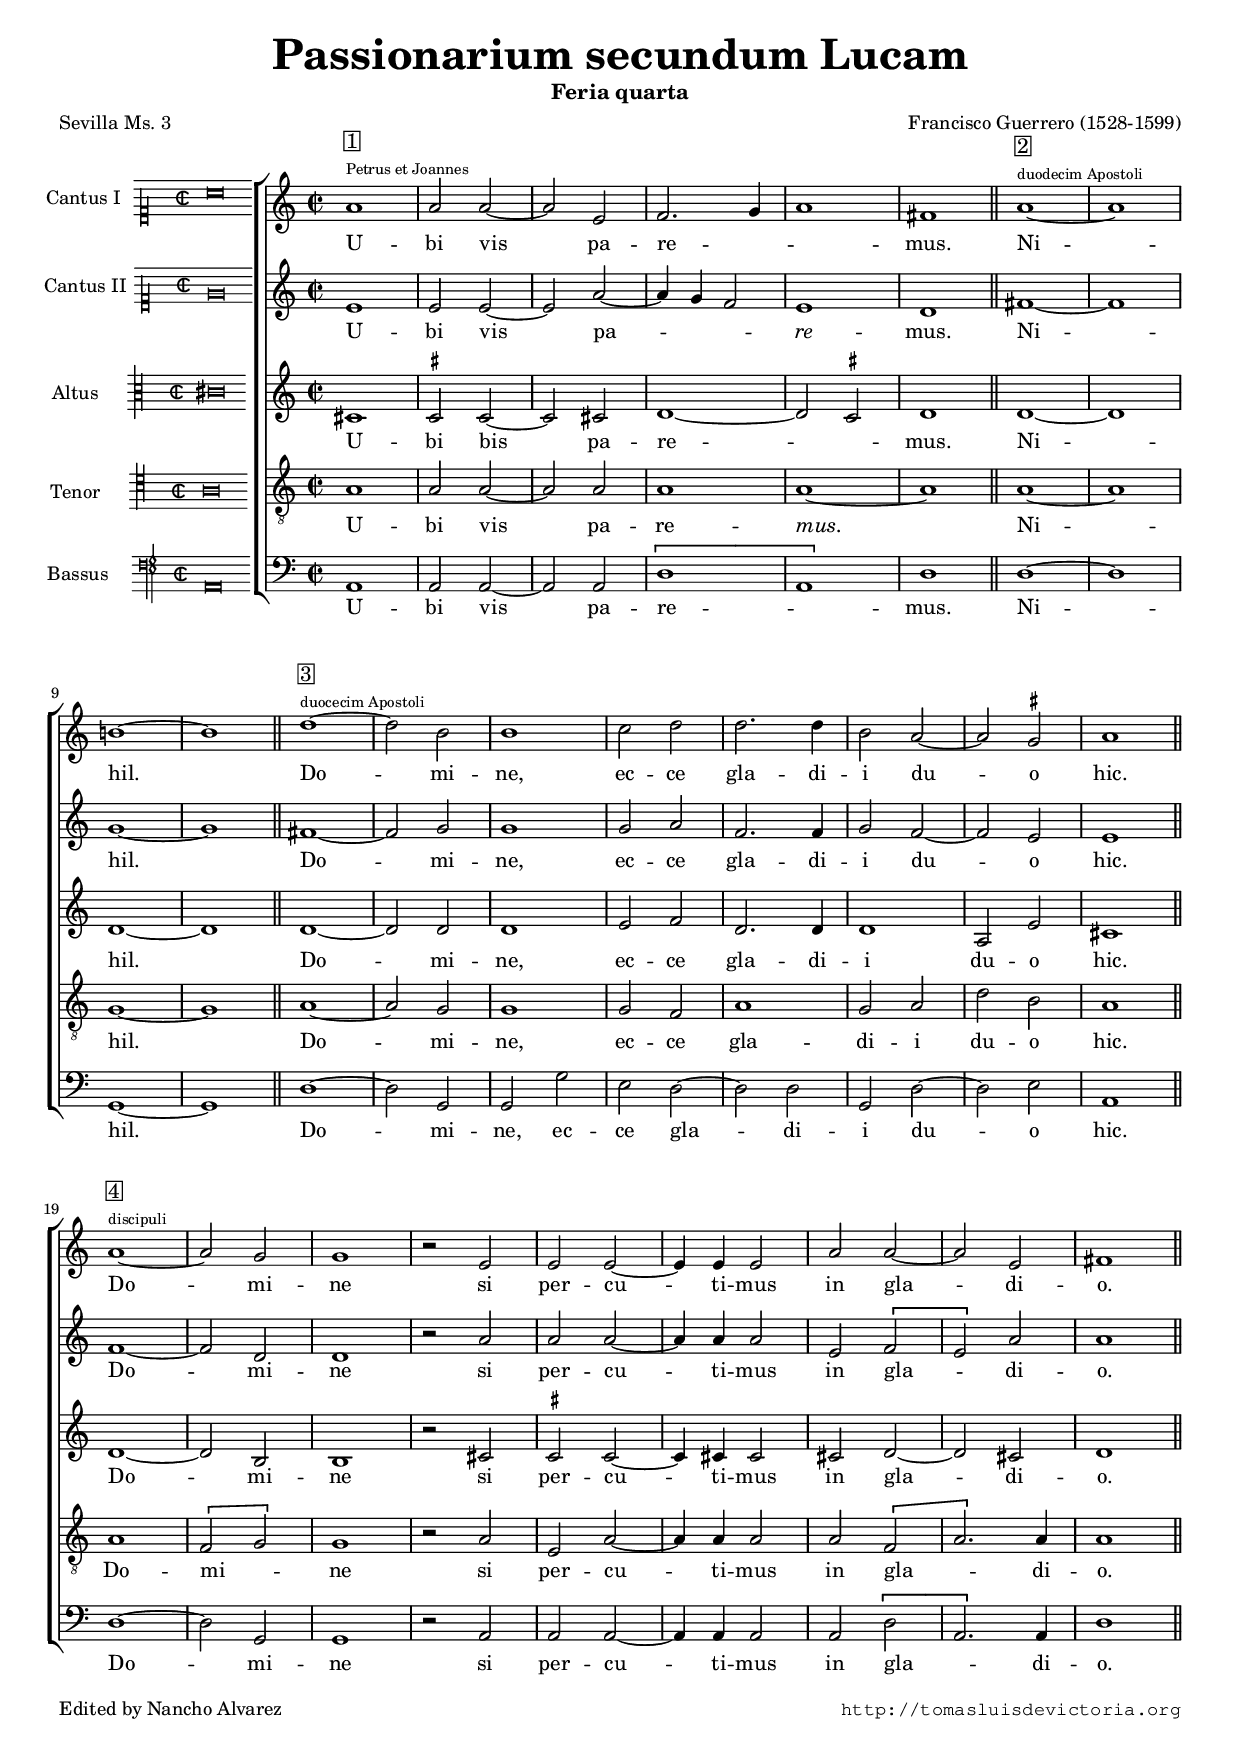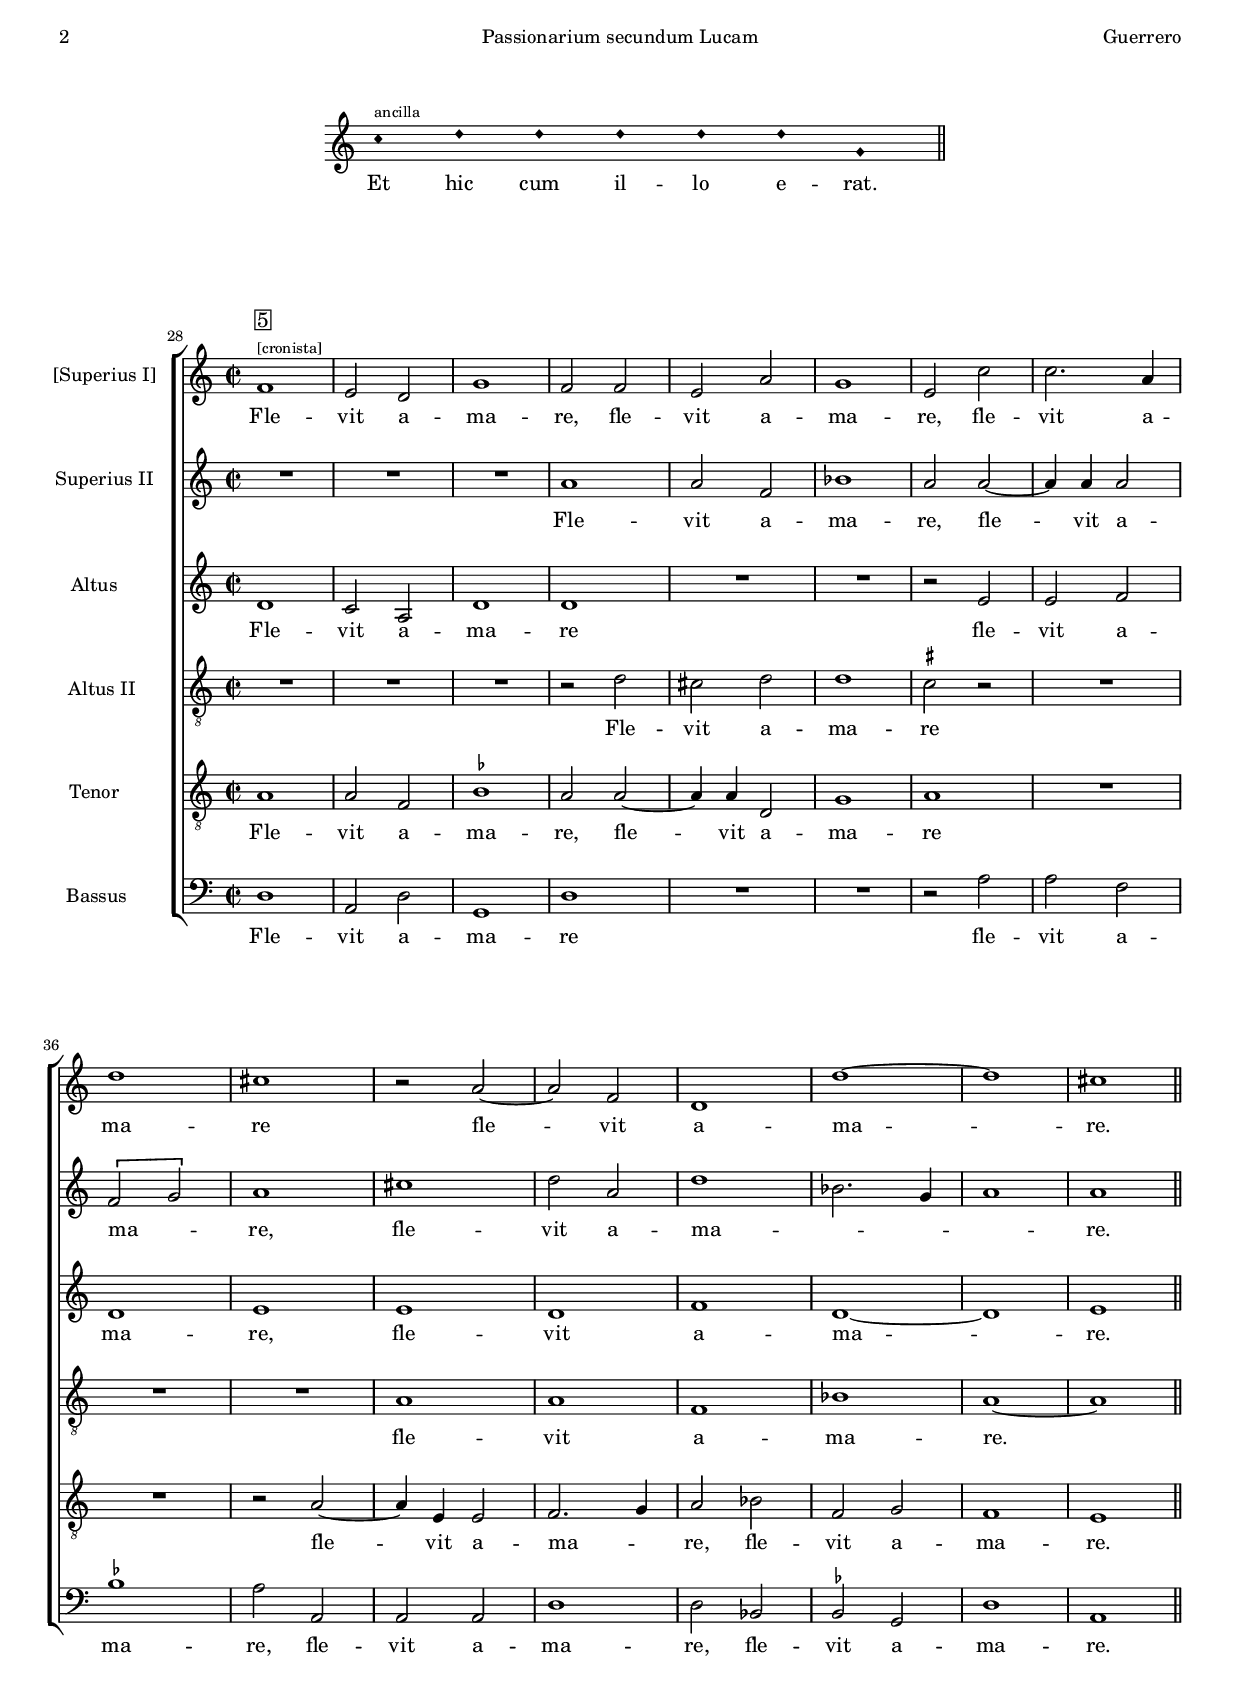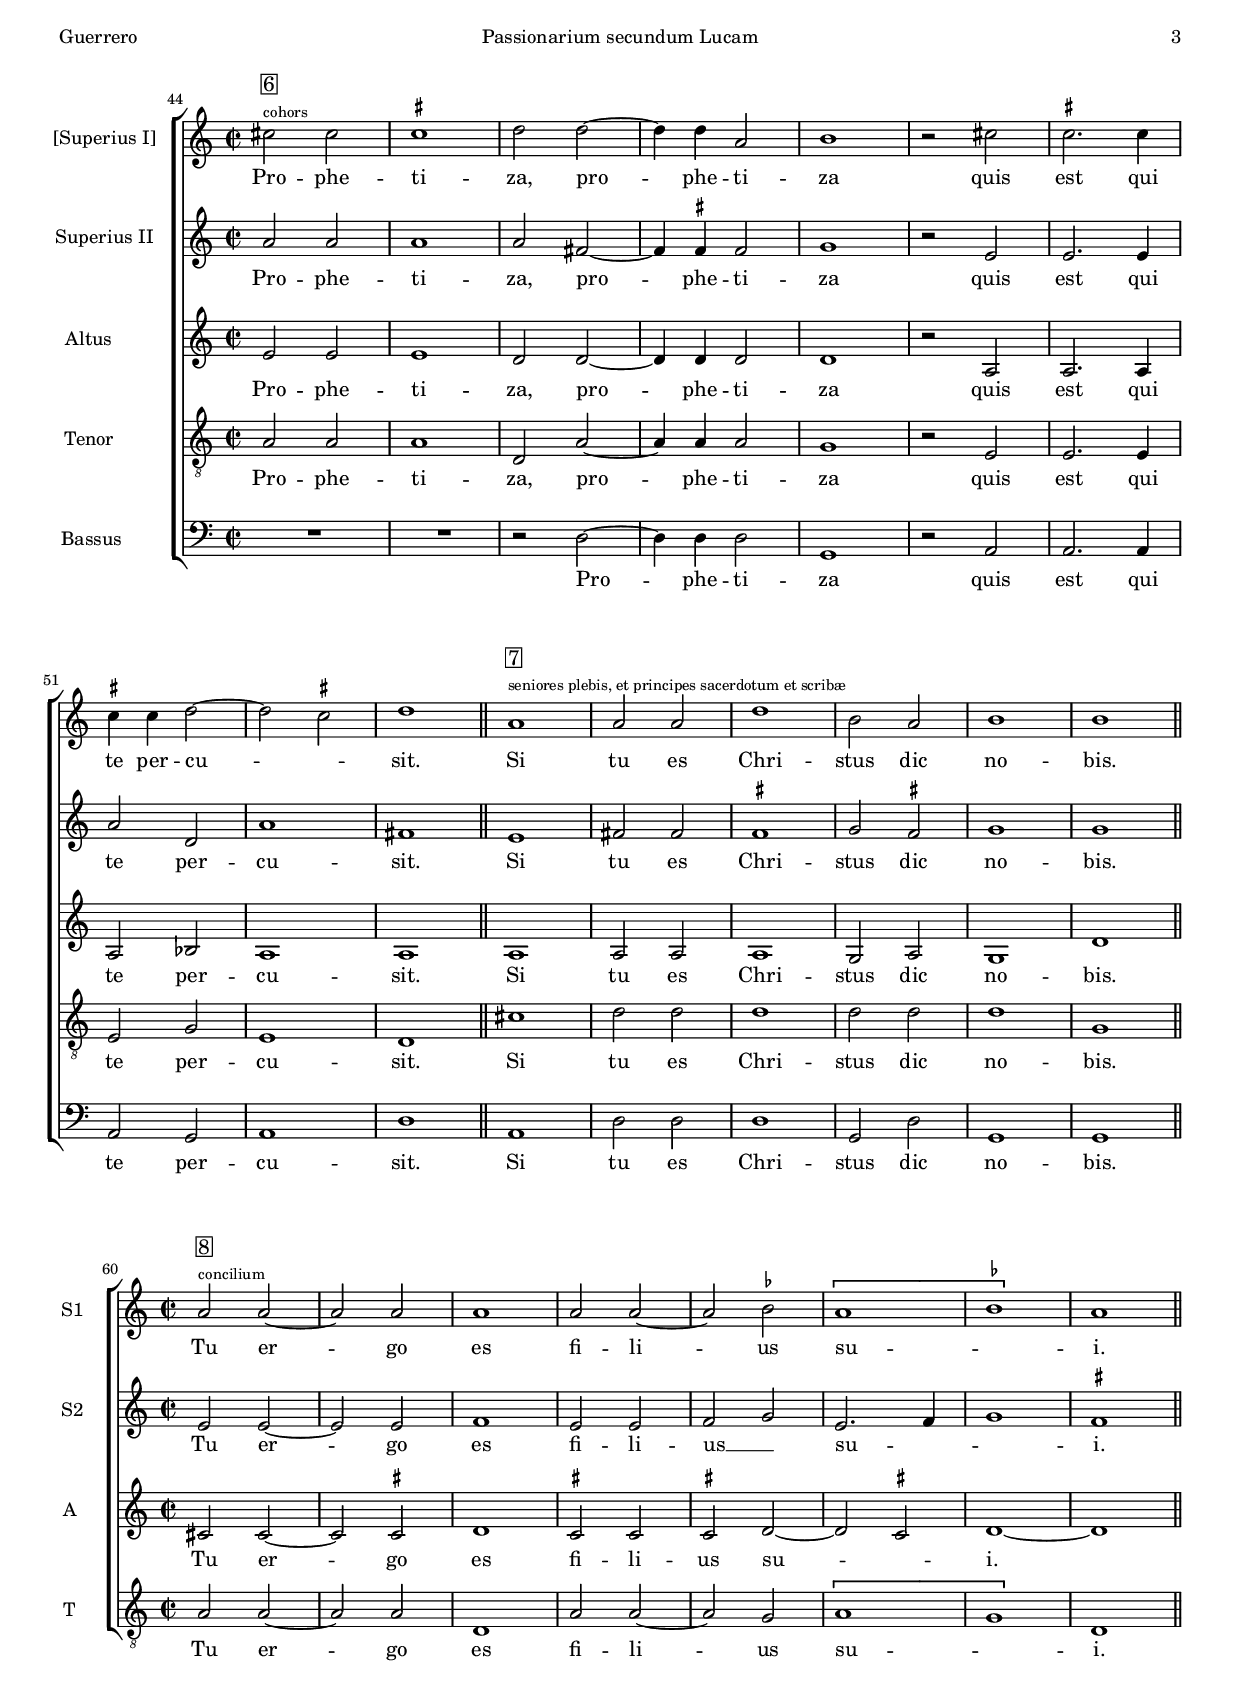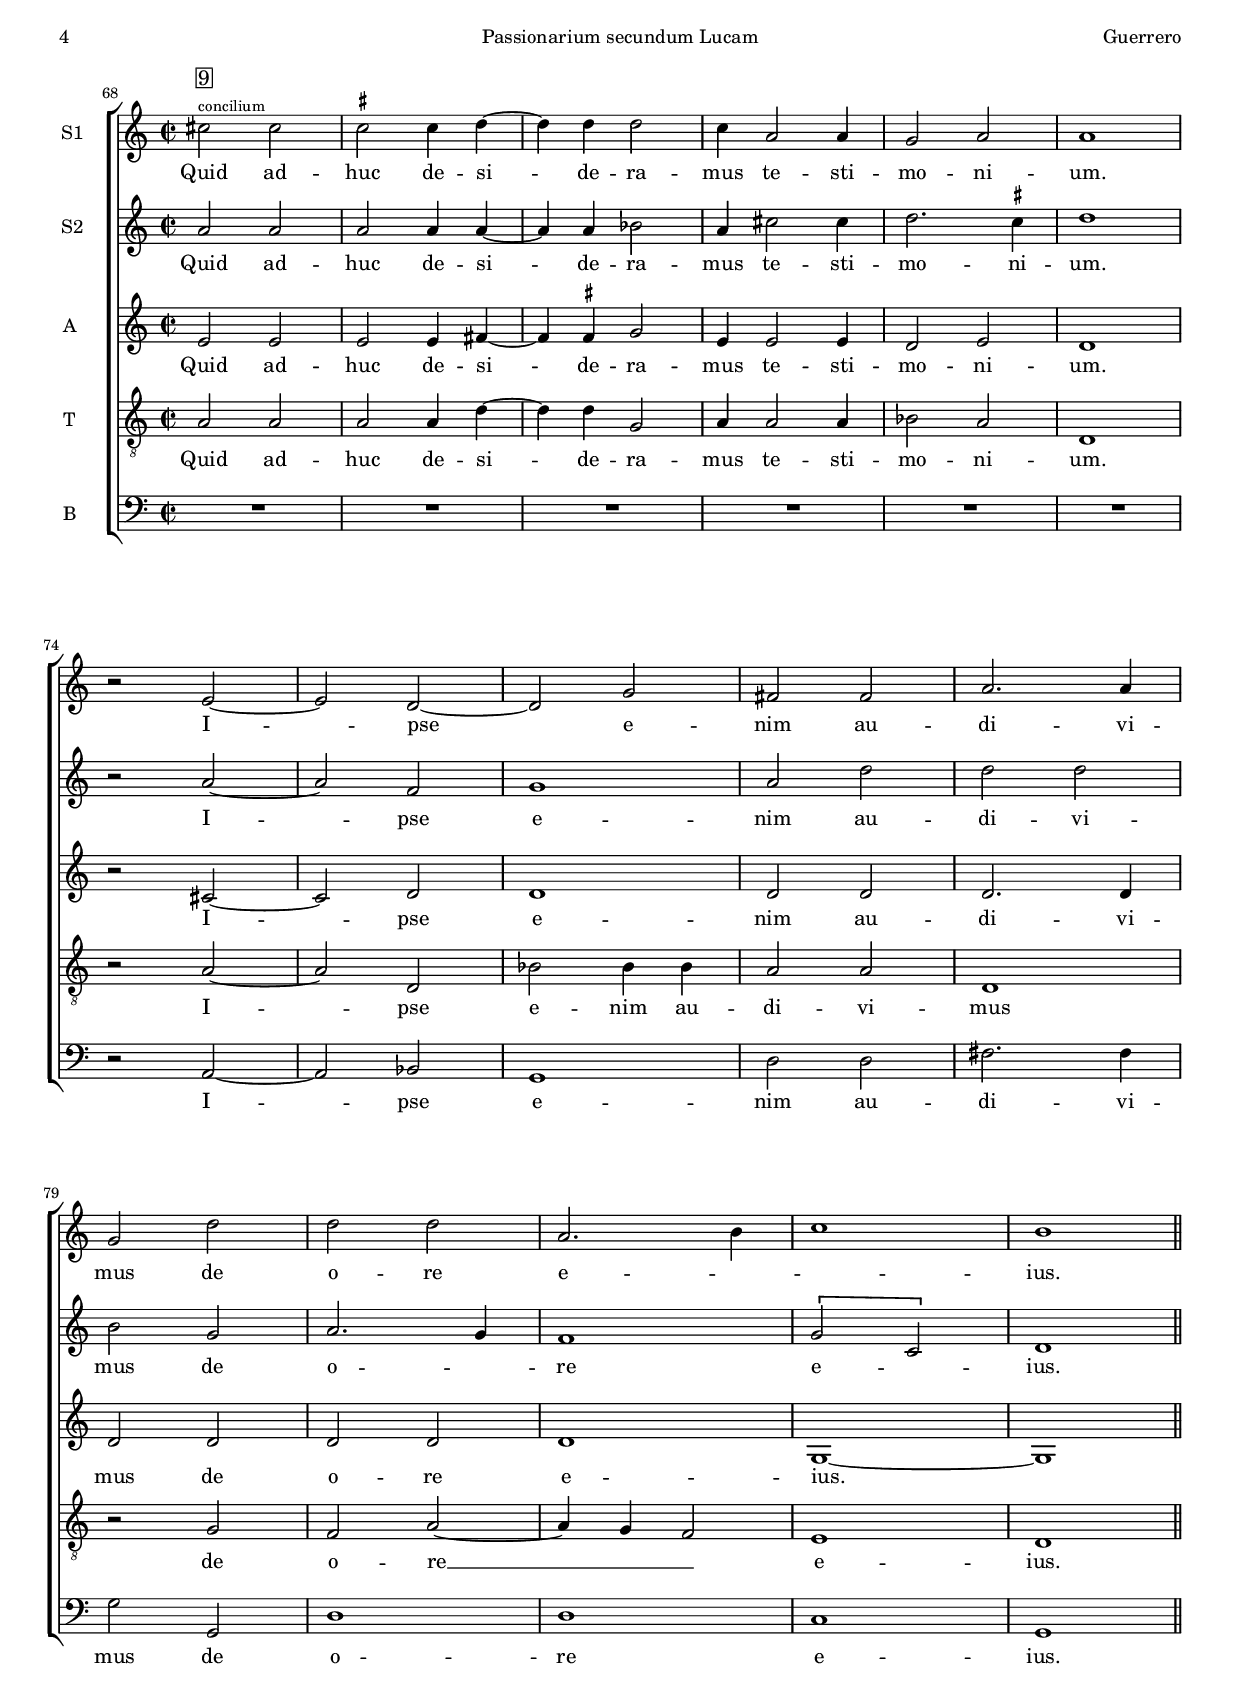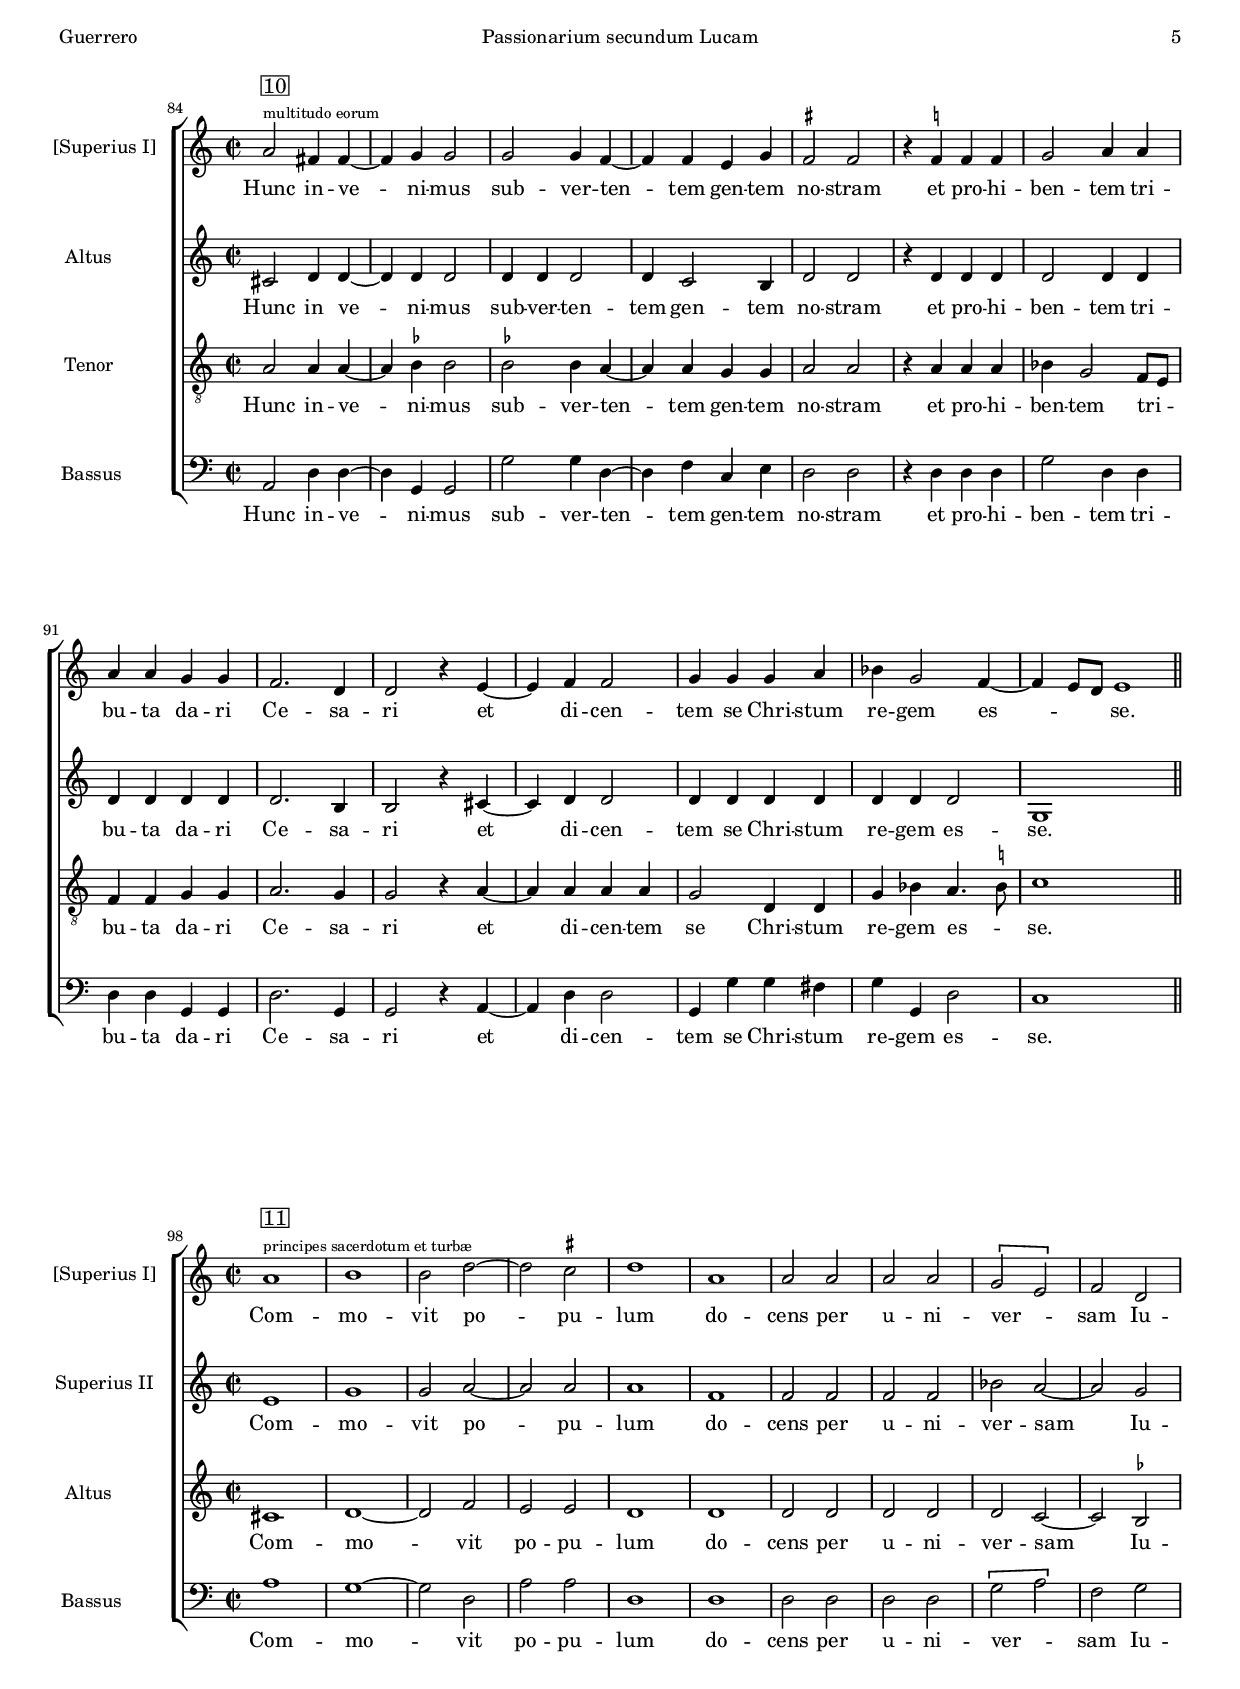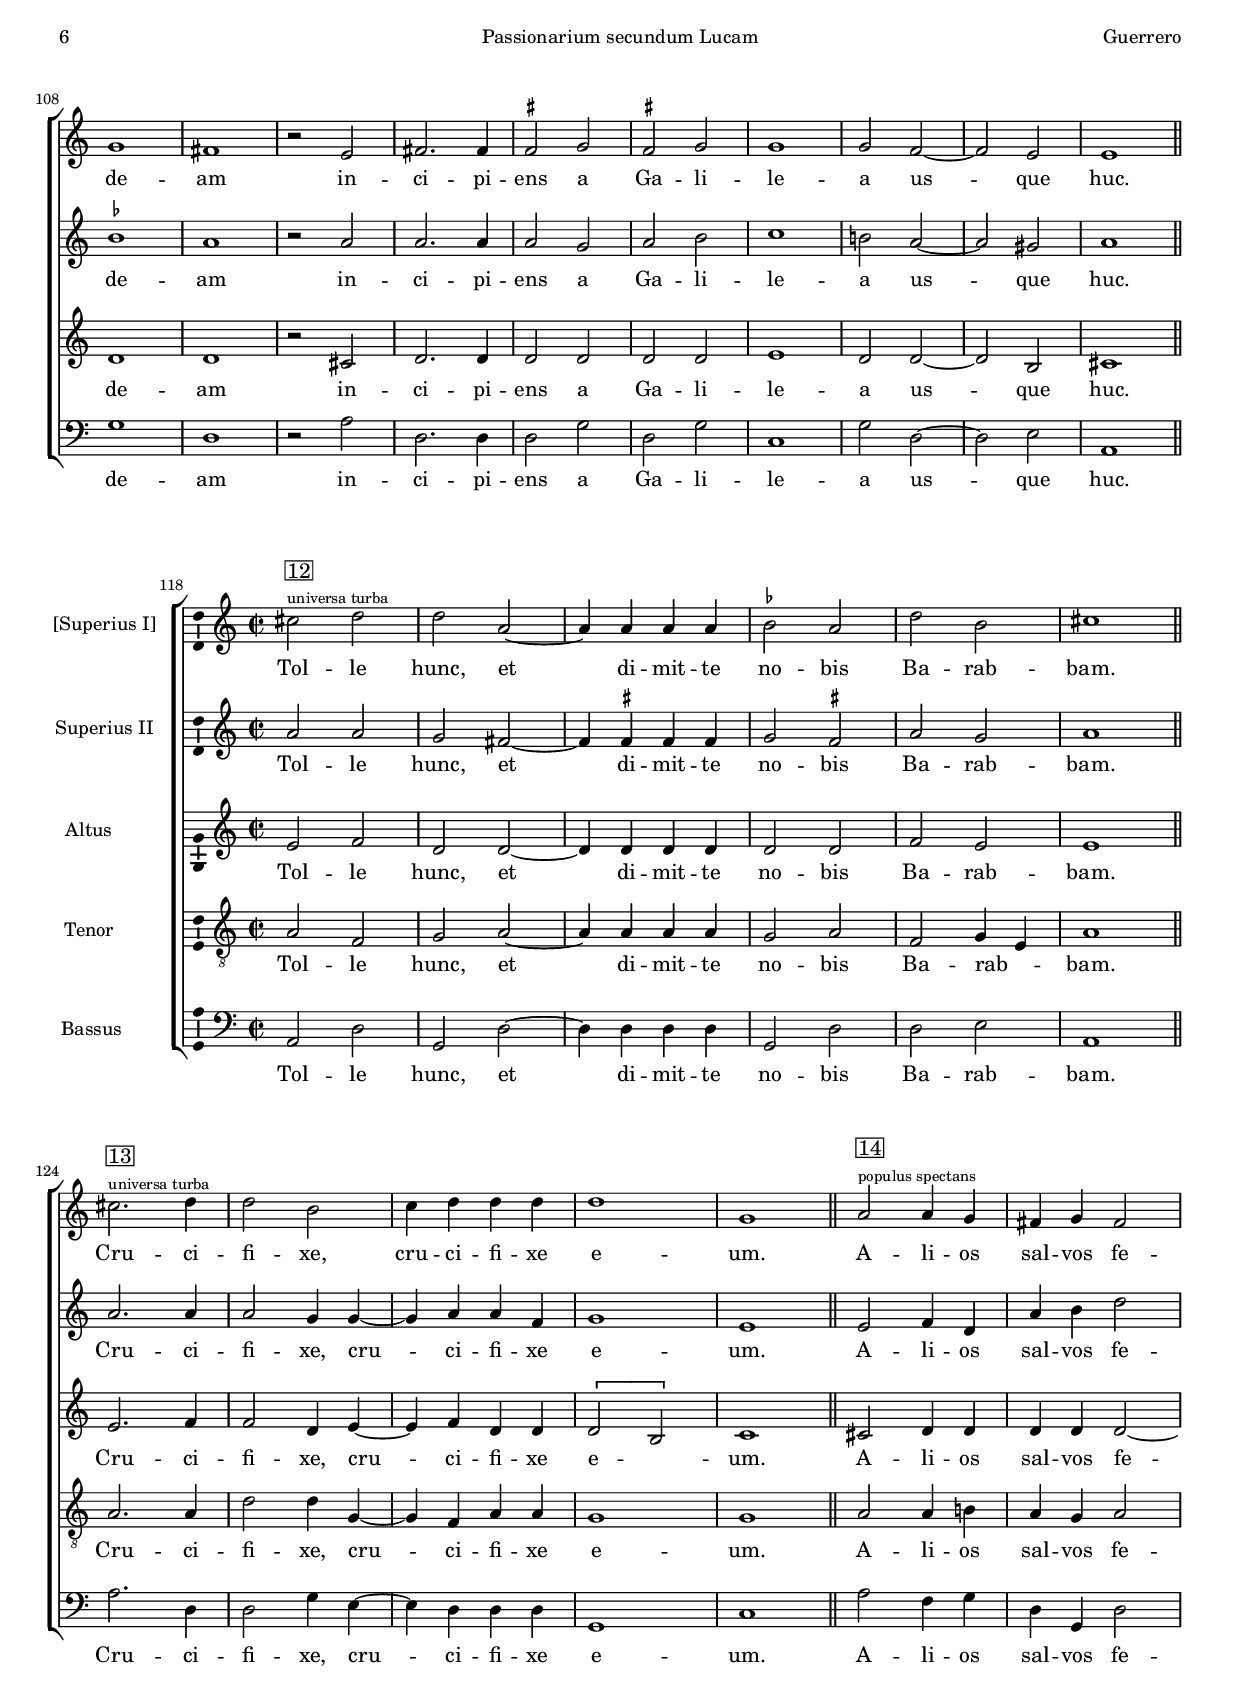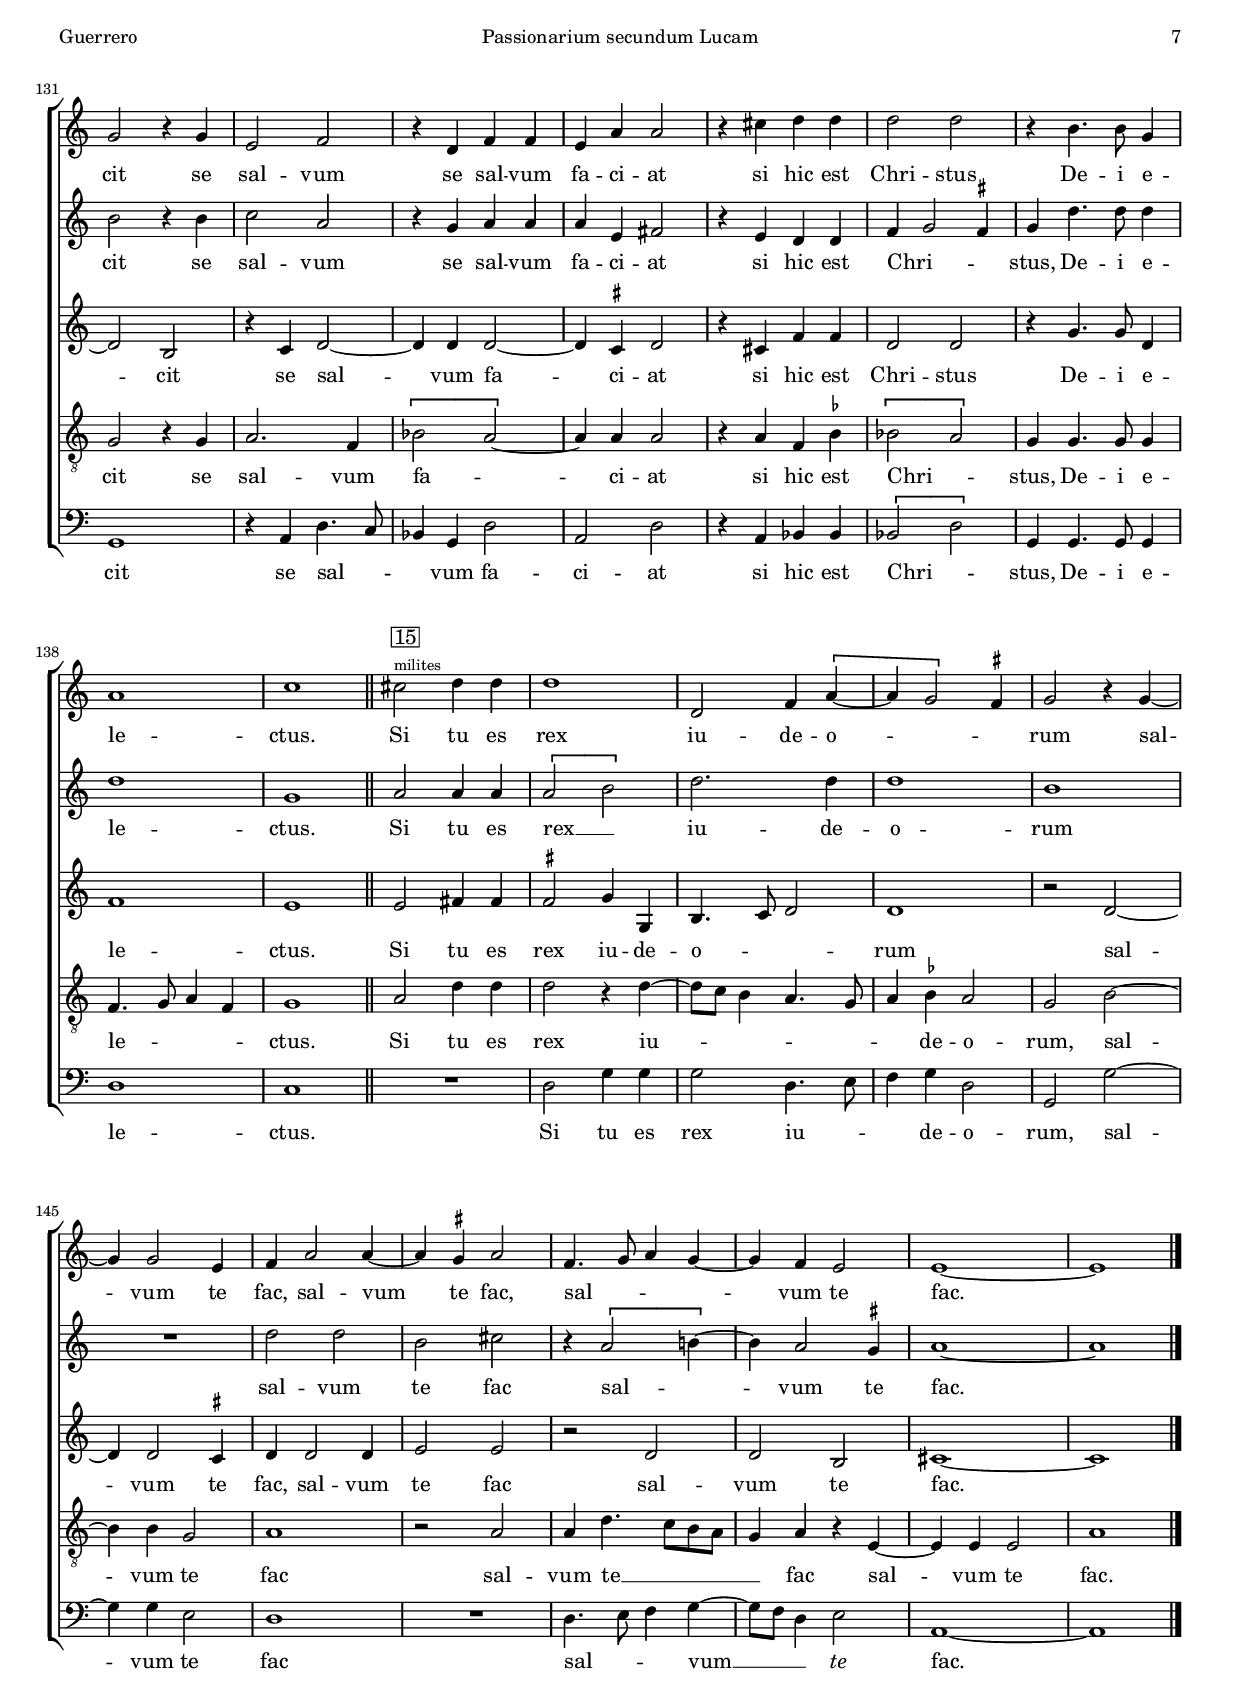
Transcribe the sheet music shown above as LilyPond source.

\version "2.18.0"

#(set-default-paper-size "a4")
#(set-global-staff-size 16.4)
#(ly:set-option 'point-and-click #f)
%mobile -s14.5 -i3.3 -ball

italicas=\override LyricText.font-shape = #'italic
rectas=\override LyricText.font-shape = #'upright
ss=\once \set suggestAccidentals = ##t
incipitwidth = 20

htitle="Passionarium secundum Lucam"
hcomposer="Guerrero"

\header {
	title=\markup{\fontsize #3 "Passionarium secundum Lucam"}
	subtitle="Feria quarta"
	%subsubtitle=\markup{\null \vspace #1 }
	composer="Francisco Guerrero (1528-1599)"
        pdfauthor=\composer
	%opus="(-)"
	poet=\markup{"Sevilla Ms. 3"}
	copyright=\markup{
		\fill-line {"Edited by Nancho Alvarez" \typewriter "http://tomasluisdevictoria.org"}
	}
%	tagline=""
}

global={\key c \major \time 2/2 \skip 1*6 \bar "||" 
        %tablet \break
				\skip 1*4 \bar "||" 
				\skip 1*8 \bar "||" \break
				\skip 1*9 \bar "||"}

cantus=\relative c''{
	s4*0^\markup{\column{\box{\larger 1} \smaller \smaller "Petrus et Joannes"}}
	a1 a2 a ~
	a e
	f2. g4
	a1
	fis
	s4*0^\markup{\column{\box{\larger 2} \smaller \smaller "duodecim Apostoli"}}
	a1 ~
	a
	b! ~
	b
	s4*0^\markup{\column{\box{\larger 3} \smaller \smaller "duocecim Apostoli"}}
	d1 ~
	d2 b
	b1
	c2 d
	d2. d4
	b2 a ~
	a \ss gis
	a1
	s4*0^\markup{\column{\box{\larger 4} \smaller \smaller "discipuli"}}
	a1 ~
	a2 g
	g1
	r2 e
	e e ~
	e4 e e2
	a a ~
	a e
	fis1
}

cantusdos=\relative c'{
	e1
	e2 e ~
	e a ~
	a4 g f2
	e1
	d
	fis1 ~
	fis
	g ~
	g
	fis1 ~
	fis2 g
	g1
	g2 a
	f2. f4
	g2 f ~
	f e
	e1
	f1 ~
	f2 d d1
	r2 a'
	a a ~
	a4 a a2
	e2 \[f
	e\] a
	a1
}

altus=\relative c'{
	cis1
	\ss cis2 cis ~
	cis cis!
	d1 ~
	d2 \ss cis
	d1
	d1 ~
	d
	d ~
	d
	d1 ~
	d2 d
	d1
	e2 f
	d2. d4
	d1
	a2 e'
	cis1
	d1 ~
	d2 b
	b1
	r2 cis
	\ss cis cis ~
	cis4 cis cis2
	cis d ~
	d cis 
	d1
}

tenor=\relative c'{
	a1 
	a2 a ~
	a a 
	a1
	a ~
	a
	a1 ~
	a
	g ~
	g
	a1 ~
	a2 g
	g1
	g2 f
	a1
	g2 a
	d b
	a1
	a1
	\[f2 g\]
	g1
	r2 a
	e a ~
	a4 a a2
	a \[f2
	a2.\] a4
	a1
}

bassus=\relative c{
	a1
	a2 a ~
	a a
	\[d1
	a\]
	d
	d1 ~
	d
	g, ~
	g
	d'1 ~
	d2 g,
	g g'
	e d ~
	d d
	g, d' ~
	d e
	a,1
	d1 ~
	d2 g,
	g1
	r2 a
	a a ~
	a4 a a2
	a \[d
	a2.\] a4 
	d1
}

textocantus=\lyricmode{
U -- bi vis pa -- re -- _ _ mus.
Ni -- hil.
Do -- mi -- ne,
ec -- ce gla -- di -- i du -- o hic.
Do -- mi -- ne
si per -- cu -- ti -- mus in gla -- di -- o.
}

textocantusdos=\lyricmode{
U -- bi vis pa -- _ _ \italicas re -- \rectas mus.
Ni -- hil.
Do -- mi -- ne,
ec -- ce gla -- di -- i du -- o hic.
Do -- mi -- ne
si per -- cu -- ti -- mus in gla -- _ di -- o.
}

textoaltus=\lyricmode{
U -- bi bis pa -- re -- _ mus.
Ni -- hil.
Do -- mi -- ne,
ec -- ce gla -- di -- i du -- o hic.
Do -- mi -- ne
si per -- cu -- ti -- mus in gla -- di -- o.
}

textotenor=\lyricmode{
U -- bi vis pa -- re -- \italicas mus.
\rectas
Ni -- hil.
Do -- mi -- ne,
ec -- ce gla -- di -- i du -- o hic.
Do -- mi -- _ ne
si per -- cu -- ti -- mus in gla -- _ di -- o.
}

textobassus=\lyricmode{
U -- bi vis pa -- re -- _ mus.
Ni -- hil.
Do -- mi -- ne,
ec -- ce gla -- di -- i du -- o hic.
Do -- mi -- ne
si per -- cu -- ti -- mus in gla -- _ di -- o.
}

incipitcantus=\markup{
	\score{
		{ 
		\set Staff.instrumentName="Cantus I  "
		\override NoteHead.style = #'neomensural
		\override Rest.style = #'neomensural
		\override Staff.TimeSignature.style = #'neomensural
		\cadenzaOn 
		\clef "petrucci-c1"
		\key c \major
		\time 2/2
		a'\breve
		} 
	\layout {
		\context {\Voice
			\remove Ligature_bracket_engraver
			\consists Mensural_ligature_engraver
		}
		line-width=\incipitwidth
		indent = 0
	}
	}
}

incipitcantusdos=\markup{
	\score{
		{ 
		\set Staff.instrumentName="Cantus II "
		\override NoteHead.style = #'neomensural
		\override Rest.style = #'neomensural
		\override Staff.TimeSignature.style = #'neomensural
		\cadenzaOn 
		\clef "petrucci-c1"
		\key c \major
		\time 2/2
		e'\breve
		} 
	\layout {
		\context {\Voice
			\remove Ligature_bracket_engraver
			\consists Mensural_ligature_engraver
		}
		line-width=\incipitwidth
		indent = 0
	}
	}
}


incipitaltus=\markup{
	\score{
		{ 
		\set Staff.instrumentName="Altus     "
		\override NoteHead.style = #'neomensural
		\override Rest.style = #'neomensural
		\override Staff.TimeSignature.style = #'neomensural
		\cadenzaOn 
		\clef "petrucci-c3"
		\key c \major
		\time 2/2
		cis'\breve
		} 
	\layout {
		\context {\Voice
			\remove Ligature_bracket_engraver
			\consists Mensural_ligature_engraver
		}
		line-width=\incipitwidth
		indent = 0
	}
	}
}

incipittenor=\markup{
	\score{
		{ 
		\set Staff.instrumentName="Tenor     "
		\override NoteHead.style = #'neomensural 
		\override Rest.style = #'neomensural
		\override Staff.TimeSignature.style = #'neomensural
		\cadenzaOn 
		\clef "petrucci-c4"
		\key c \major
		\time 2/2
		a\breve
		} 
	\layout {
		\context {\Voice
			\remove Ligature_bracket_engraver
			\consists Mensural_ligature_engraver
		}
		line-width=\incipitwidth
		indent=0
	}
	}
}

incipitbassus=\markup{
	\score{
		{ 
		\set Staff.instrumentName="Bassus    "
		\override NoteHead.style = #'neomensural 
		\override Rest.style = #'neomensural
		\override Staff.TimeSignature.style = #'neomensural
		\cadenzaOn 
		\clef "petrucci-f4"
		\key c \major
		\time 2/2
		a,\breve
		} 
	\layout {
		\context {\Voice
			\remove Ligature_bracket_engraver
			\consists Mensural_ligature_engraver
		}
		line-width=\incipitwidth
		indent=0
	}
	}
}



\score {\transpose c' c'{
\new ChoirStaff<<

	\new Staff <<\global
	\new Voice="v1" {
		\set Staff.instrumentName=\incipitcantus
		\clef "treble"
		\cantus }
	\new Lyrics \lyricsto "v1" {\textocantus }
	>>
	
	\new Staff <<\global
	\new Voice="v5" {
		\set Staff.instrumentName=\incipitcantusdos
		\clef "treble"
		\cantusdos }
	\new Lyrics \lyricsto "v5" {\textocantusdos }
	>>
	
	\new Staff <<\global
	\new Voice="v2" {
		\set Staff.instrumentName=\incipitaltus
		\clef "treble"
		\altus }
	\new Lyrics \lyricsto "v2" {\textoaltus }
	>>
	
	\new Staff <<\global
	\new Voice="v3" {
		\set Staff.instrumentName=\incipittenor
		\clef "G_8"
		\tenor }
	\new Lyrics \lyricsto "v3" {\textotenor }
	>>

	\new Staff <<\global
	\new Voice="v4" {
		\set Staff.instrumentName=\incipitbassus
		\clef "bass"
		\bassus }
	\new Lyrics \lyricsto "v4" {\textobassus }
	>>
	
>>

	}%transpose

\layout{ 
	system-count = 3 
	\context {\Lyrics 
		\override VerticalAxisGroup.minimum-Y-extent = #'(-0.0 . 0.0) 
		%\override LyricText.font-size = #1.2
		\override LyricHyphen.minimum-distance = #0.33
	}
	\context {\Score 
		\override BarNumber.padding = #2 
	}
	\context {\Voice 
		%melismaBusyProperties = #'() 
	}
	%\context { \Staff \RemoveEmptyStaves }
	\context {\Staff 
		\override VerticalAxisGroup.staff-staff-spacing =
			#'((basic-distance . 11) (minimum-distance . 0) (padding . 1))
		%\consists Ambitus_engraver 
		\override LigatureBracket.padding = #1
	}
}

%\midi {}

}

\pageBreak

%%%%%%%%%%%%%%%%%%%%%%%%%%%%%%%%%%%%%%%%%%%%%%%%%%%%%%%%%%%%%%%%%%%%%%%

\score {\transpose c' c' {
<<
         \new Voice = "canto" {
                 \override Staff.TimeSignature.stencil = #'()
                 \override Stem.transparent = ##t
                 \set Score.timing = ##f
                 \override NoteHead.style = #'neomensural         
                 \clef "G" 
                 \key c \major
                 \once \override TextScript.padding = #1
                 s4*0^\markup{\smaller \smaller "ancilla"}
                 c''4 d'' d'' d'' d'' d'' g' \bar "||"
         }
         \new Lyrics \lyricsto "canto" {
         Et hic cum il -- lo e -- rat.
         }
>>
        }%transpose

\layout {
        line-width=15\cm 
        %tablet line-width=13\cm 
        indent=4.5\cm
        ragged-right = ##f
}
}

%tablet \pageBreak

%%%%%%%%%%%%%%%%%%%%%%%%%%%%%%%%%%%%%%%%%%%%%%%%%%%%%%%%%%%%%%%%%%%%%%%
global={\key c \major \time 2/2 \skip 1*16 \bar "||" }


cantus=\relative c'{
	\set Score.currentBarNumber = #28 \bar ""
	s4*0^\markup{\column{\box{\larger 5} \smaller \smaller "[cronista]"}}
	f1
	e2 d
	g1
	f2 f
	e a
	g1
	e2 c'
	c2. a4
	d1
	cis
	r2 a ~
	a f2
	d1
	d' ~
	d
	cis
}

cantusdos=\relative c''{
	R1*3
	a1
	a2 f
	bes1
	a2 a ~
	a4 a a2
	\[f2 g\]
	a1
	cis
	d2 a
	d1
	bes2. g4
	a1 a
}

altus=\relative c'{
	d1 c2 a
	d1
	d
	R1*2
	r2 e
	e f
	d1
	e
	e
	d
	f
	d ~
	d
	e
}

altusdos=\relative c'{
	R1*3
	r2 d
	cis d
	d1
	\ss cis2 r
	R1*3
	a1
	a
	f
	bes
	a1 ~
	a
}

tenor=\relative c'{
	a1
	a2 f
	\ss bes1
	a2 a ~
	a4 a d,2
	g1
	a
	R1*2
	r2 a ~
	a4 e e2
	f2. g4
	a2 bes
	f g
	f1 
	e
}

bassus=\relative c{
	d1
	a2 d
	g,1
	d'
	R1*2
	r2 a'
	a f
	\ss bes1 
	a2 a,
	a a
	d1
	d2 bes
	\ss bes g
	d'1
	a
}

textocantus=\lyricmode{
Fle -- vit a -- ma -- re,
fle -- vit a -- ma -- re,
fle -- vit a -- ma -- re
fle -- vit a -- ma -- re.
}

textocantusdos=\lyricmode{
Fle -- vit a -- ma -- re,
fle -- vit a -- ma -- _ re,
fle -- vit a -- ma -- _ _ _ re.
}

textoaltus=\lyricmode{
Fle -- vit a -- ma -- re
fle -- vit a -- ma -- re,
fle -- vit a -- ma -- re.
}

textoaltusdos=\lyricmode{
Fle -- vit a -- ma -- re
fle -- vit a -- ma -- re.
}

textotenor=\lyricmode{
Fle -- vit a -- ma -- re,
fle -- vit a -- ma -- re
fle -- vit a -- ma -- _ re,
fle -- vit a -- ma -- re.
}

textobassus=\lyricmode{
Fle -- vit a -- ma -- re
fle -- vit a -- ma -- re,
fle -- vit a -- ma -- re,
fle -- vit a -- ma -- re.
}


\score {\transpose c' c'{
\new ChoirStaff<<

	\new Staff <<\global
	\new Voice="v1" {
		\set Staff.instrumentName="[Superius I] "
		\clef "treble"
		\cantus }
	\new Lyrics \lyricsto "v1" {\textocantus }
	>>

	\new Staff <<\global
	\new Voice="v5" {
		\set Staff.instrumentName="Superius II "
		\clef "treble"
		\cantusdos }
	\new Lyrics \lyricsto "v5" {\textocantusdos }
	>>
	
	\new Staff <<\global
	\new Voice="v2" {
		\set Staff.instrumentName="Altus     "
		\clef "treble"
		\altus }
	\new Lyrics \lyricsto "v2" {\textoaltus }
	>>
	
	\new Staff <<\global
	\new Voice="v6" {
		\set Staff.instrumentName="Altus II  "
		\clef "G_8"
		\altusdos }
	\new Lyrics \lyricsto "v6" {\textoaltusdos }
	>>
	
	\new Staff <<\global
	\new Voice="v3" {
		\set Staff.instrumentName="Tenor     "
		\clef "G_8"
		\tenor }
	\new Lyrics \lyricsto "v3" {\textotenor }
	>>

	\new Staff <<\global
	\new Voice="v4" {
		\set Staff.instrumentName="Bassus    "
		\clef "bass"
		\bassus }
	\new Lyrics \lyricsto "v4" {\textobassus }
	>>
	
>>

	}%transpose

\layout{ 
	system-count = 2
	indent = 2.1\cm
	\context {\Lyrics 
		\override VerticalAxisGroup.minimum-Y-extent = #'(-0.0 . 0.0) 
		%\override LyricText.font-size = #1.2
		\override LyricHyphen.minimum-distance = #0.33
	}
	\context {\Score 
		\override BarNumber.padding = #2 
	}
	\context {\Voice 
		%melismaBusyProperties = #'() 
	}
	%\context { \Staff \RemoveEmptyStaves }
	\context {\Staff 
		\override VerticalAxisGroup.staff-staff-spacing =
			#'((basic-distance . 11) (minimum-distance . 0) (padding . 1))
		%\consists Ambitus_engraver 
		\override LigatureBracket.padding = #1
	}
}

%\midi {}

}

%%%%%%%%%%%%%%%%%%%%%%%%%%%%%%%%%%%%%%%%%%%%%%%%%%%%%%%%%%%%%%%%%%%%%%%
global={\key c \major \time 2/2 \skip 1*10 \bar "||"
				\skip 1*6 \bar "||" }


cantus=\relative c''{
	\set Score.currentBarNumber = #44 \bar ""
	s4*0^\markup{\column{\box{\larger 6} \smaller \smaller "cohors"}}
	cis2 cis
	\ss cis1
	d2 d ~
	d4 d a2
	b1
	r2 cis
	\ss cis2. cis4
	\ss cis4 cis d2 ~
	d \ss cis
	d1
	s4*0^\markup{\column{\box{\larger 7} \smaller \smaller "seniores plebis, et principes sacerdotum et scribæ"}}
	a1
	a2 a
	d1
	b2 a
	b1 b %\pageBreak
}

cantusdos=\relative c''{
	a2 a
	a1
	a2 fis ~
	fis4 \ss fis fis2
	g1
	r2 e
	e2. e4
	a2 d,
	a'1
	fis
	e1
	fis2 fis
	\ss fis1
	g2 \ss fis
	g1
	g
}

altus=\relative c'{
	e2 e
	e1
	d2 d ~
	d4 d d2
	d1
	r2 a
	a2. a4
	a2 bes
	a1
	a
	a1
	a2 a
	a1
	g2 a
	g1
	d'
}

tenor=\relative c'{
	a2 a
	a1
	d,2 a'2 ~
	a4 a a2
	g1
	r2 e
	e2. e4
	e2 g
	e1
	d
	cis'1
	d2 d
	d1
	d2 d
	d1
	g,
}

bassus=\relative c{
	R1*2
	r2 d ~
	d4 d d2
	g,1
	r2 a
	a2. a4
	a2 g
	a1
	d
	a1
	d2 d
	d1
	g,2 d'
	g,1
	g
}

textocantus=\lyricmode{
Pro -- phe -- ti -- za,
pro -- phe -- ti -- za
quis est qui te per -- cu -- _ sit.
Si tu es Chri -- stus dic no -- bis.
}

textocantusdos=\lyricmode{
Pro -- phe -- ti -- za,
pro -- phe -- ti -- za
quis est qui te per -- cu -- sit.
Si tu es Chri -- stus dic no -- bis.
}

textoaltus=\lyricmode{
Pro -- phe -- ti -- za,
pro -- phe -- ti -- za
quis est qui te per -- cu -- sit.
Si tu es Chri -- stus dic no -- bis.
}

textotenor=\lyricmode{
Pro -- phe -- ti -- za,
pro -- phe -- ti -- za
quis est qui te per -- cu -- sit.
Si tu es Chri -- stus dic no -- bis.
}

textobassus=\lyricmode{
Pro -- phe -- ti -- za
quis est qui te per -- cu -- sit.
Si tu es Chri -- stus dic no -- bis.
}


\score {\transpose c' c'{
\new ChoirStaff<<

	\new Staff <<\global
	\new Voice="v1" {
		\set Staff.instrumentName="[Superius I] "
		\clef "treble"
		\cantus }
	\new Lyrics \lyricsto "v1" {\textocantus }
	>>

	\new Staff <<\global
	\new Voice="v5" {
		\set Staff.instrumentName="Superius II "
		\clef "treble"
		\cantusdos }
	\new Lyrics \lyricsto "v5" {\textocantusdos }
	>>
	
	\new Staff <<\global
	\new Voice="v2" {
		\set Staff.instrumentName="Altus       "
		\clef "treble"
		\altus }
	\new Lyrics \lyricsto "v2" {\textoaltus }
	>>
	
	\new Staff <<\global
	\new Voice="v3" {
		\set Staff.instrumentName="Tenor       "
		\clef "G_8"
		\tenor }
	\new Lyrics \lyricsto "v3" {\textotenor }
	>>

	\new Staff <<\global
	\new Voice="v4" {
		\set Staff.instrumentName="Bassus      "
		\clef "bass"
		\bassus }
	\new Lyrics \lyricsto "v4" {\textobassus }
	>>
	
>>

	}%transpose

\layout{ 
	system-count = 2
	indent = 2.1\cm
	\context {\Lyrics 
		\override VerticalAxisGroup.minimum-Y-extent = #'(-0.0 . 0.0) 
		%\override LyricText.font-size = #1.2
		\override LyricHyphen.minimum-distance = #0.33
	}
	\context {\Score 
		\override BarNumber.padding = #2 
	}
	\context {\Voice 
		%melismaBusyProperties = #'() 
	}
	%\context { \Staff \RemoveEmptyStaves }
	\context {\Staff 
		\override VerticalAxisGroup.staff-staff-spacing =
			#'((basic-distance . 11) (minimum-distance . 0) (padding . 1))
		%\consists Ambitus_engraver 
		\override LigatureBracket.padding = #1
	}
}

%\midi {}

}


%%%%%%%%%%%%%%%%%%%%%%%%%%%%%%%%%%%%%%%%%%%%%%%%%%%%%%%%%%%%%%%%%%%%%%%
global={\key c \major \time 2/2 \skip 1*8 \bar "||"}


cantus=\relative c''{
	\set Score.currentBarNumber = #60 \bar ""
	s4*0^\markup{\column{\box{\larger 8} \smaller \smaller "concilium"}}
	a2 a ~
	a a
	a1
	a2 a ~
	a \ss bes
	\[a1
	\ss bes\]
	a1 %\pageBreak
}

cantusdos=\relative c'{
	e2 e ~
	e e
	f1
	e2 e
	f2 g
	e2. f4
	g1
	\ss fis1
}

altus=\relative c'{
	cis2 cis ~
	cis \ss cis
	d1
	\ss cis2 cis
	\ss cis d ~
	d \ss cis
	d1 ~
	d
}

tenor=\relative c'{
	a2 a ~
	a a
	d,1
	a'2 a ~
	a g
	\[a1
	g\]
	d
}

textocantus=\lyricmode{
Tu er -- go es fi -- li -- us su -- _ i.
}

textocantusdos=\lyricmode{
Tu er -- go es fi -- li -- us __ _ su -- _ _ i.
}

textoaltus=\lyricmode{
Tu er -- go es fi -- li -- us su -- _ i.
}

textotenor=\lyricmode{
Tu er -- go es fi -- li -- us su -- _ i.
}


\score {\transpose c' c'{
\new ChoirStaff<<

	\new Staff <<\global
	\new Voice="v1" {
		\set Staff.instrumentName="S1 "
		\clef "treble"
		\cantus }
	\new Lyrics \lyricsto "v1" {\textocantus }
	>>

	\new Staff <<\global
	\new Voice="v5" {
		\set Staff.instrumentName="S2 "
		\clef "treble"
		\cantusdos }
	\new Lyrics \lyricsto "v5" {\textocantusdos }
	>>
	
	\new Staff <<\global
	\new Voice="v2" {
		\set Staff.instrumentName="A  "
		\clef "treble"
		\altus }
	\new Lyrics \lyricsto "v2" {\textoaltus }
	>>
	
	\new Staff <<\global
	\new Voice="v3" {
		\set Staff.instrumentName="T  "
		\clef "G_8"
		\tenor }
	\new Lyrics \lyricsto "v3" {\textotenor }
	>>
	
>>

	}%transpose

\layout{ 
	indent = 1.0\cm
	system-count = 1
	ragged-right = ##f
	\context {\Lyrics 
		\override VerticalAxisGroup.minimum-Y-extent = #'(-0.0 . 0.0) 
		%\override LyricText.font-size = #1.2
		\override LyricHyphen.minimum-distance = #0.33
	}
	\context {\Score 
		\override BarNumber.padding = #2 
	}
	\context {\Voice 
		%melismaBusyProperties = #'() 
	}
	%\context { \Staff \RemoveEmptyStaves }
	\context {\Staff 
		\override VerticalAxisGroup.staff-staff-spacing =
			#'((basic-distance . 11) (minimum-distance . 0) (padding . 1))
		%\consists Ambitus_engraver 
		\override LigatureBracket.padding = #1
	}
}

%\midi {}

}

%%%%%%%%%%%%%%%%%%%%%%%%%%%%%%%%%%%%%%%%%%%%%%%%%%%%%%%%%%%%%%%%%%%%%%%
global={\key c \major \time 2/2 \skip 1*16 \bar "||"}


cantus=\relative c''{
	\set Score.currentBarNumber = #68 \bar ""
	s4*0^\markup{\column{\box{\larger 9} \smaller \smaller "concilium"}}
	cis2 cis
	\ss cis cis4 d ~
	d d d2
	c4 a2 a4
	g2 a
	a1 
	r2 e ~
	e d ~
	d g
	fis fis
	a2. a4
	g2 d'
	d d
	a2. b4
	c1
	b %\pageBreak
}

cantusdos=\relative c''{
	a2 a
	a a4 a ~
	a a bes2
	a4 cis2 cis4
	d2. \ss cis4
	d1
	r2 a ~
	a f
	g1
	a2 d
	d d 
	b g
	a2. g4
	f1
	\[g2 c,\]
	d1
}

altus=\relative c'{
	e2 e
	e e4 fis ~
	fis \ss fis g2
	e4 e2 e4
	d2 e
	d1
	r2 cis ~
	cis d
	d1
	d2 d
	d2. d4
	d2 d
	d d
	d1
	g,1 ~
	g
}

tenor=\relative c'{
	a2 a
	a a4 d ~
	d d g,2
	a4 a2 a4
	bes2 a
	d,1
	r2 a' ~
	a d,
	bes' bes4 bes
	a2 a
	d,1
	r2 g
	f a ~
	a4 g f2
	e1
	d
}

bassus=\relative c{
	R1*6
	r2 a ~
	a bes
	g1
	d'2 d
	fis2. fis4
	g2 g,
	d'1
	d
	c
	g
}

textocantus=\lyricmode{
Quid ad -- huc de -- si -- de -- ra -- mus te -- sti -- mo -- ni -- um.
I -- pse e -- nim au -- di -- vi -- mus de o -- re e -- _ _ ius.
}

textocantusdos=\lyricmode{
Quid ad -- huc de -- si -- de -- ra -- mus te -- sti -- mo -- ni -- um.
I -- pse e -- nim au -- di -- vi -- mus de o -- _ re e -- _ ius.
}

textoaltus=\lyricmode{
Quid ad -- huc de -- si -- de -- ra -- mus te -- sti -- mo -- ni -- um.
I -- pse e -- nim au -- di -- vi -- mus de o -- re e -- ius.
}

textotenor=\lyricmode{
Quid ad -- huc de -- si -- de -- ra -- mus te -- sti -- mo -- ni -- um.
I -- pse e -- nim au -- di -- vi -- mus de o -- re __ _ _ e -- ius.
}

textobassus=\lyricmode{
I -- pse e -- nim au -- di -- vi -- mus de o -- re e -- ius.
}


\score {\transpose c' c'{
\new ChoirStaff<<

	\new Staff <<\global
	\new Voice="v1" {
		\set Staff.instrumentName="S1 "
		\clef "treble"
		\cantus }
	\new Lyrics \lyricsto "v1" {\textocantus }
	>>

	\new Staff <<\global
	\new Voice="v5" {
		\set Staff.instrumentName="S2 "
		\clef "treble"
		\cantusdos }
	\new Lyrics \lyricsto "v5" {\textocantusdos }
	>>
	
	\new Staff <<\global
	\new Voice="v2" {
		\set Staff.instrumentName="A  "
		\clef "treble"
		\altus }
	\new Lyrics \lyricsto "v2" {\textoaltus }
	>>
	
	\new Staff <<\global
	\new Voice="v3" {
		\set Staff.instrumentName="T  "
		\clef "G_8"
		\tenor }
	\new Lyrics \lyricsto "v3" {\textotenor }
	>>

	\new Staff <<\global
	\new Voice="v4" {
		\set Staff.instrumentName="B  "
		\clef "bass"
		\bassus }
	\new Lyrics \lyricsto "v4" {\textobassus }
	>>
	
>>

	}%transpose

\layout{ 
	system-count = 3
	indent = 1.0\cm
	\context {\Lyrics 
		\override VerticalAxisGroup.minimum-Y-extent = #'(-0.0 . 0.0) 
		%\override LyricText.font-size = #1.2
		\override LyricHyphen.minimum-distance = #0.33
	}
	\context {\Score 
		\override BarNumber.padding = #2 
	}
	\context {\Voice 
		%melismaBusyProperties = #'() 
	}
	%\context { \Staff \RemoveEmptyStaves }
	\context {\Staff 
		\override VerticalAxisGroup.staff-staff-spacing =
			#'((basic-distance . 11) (minimum-distance . 0) (padding . 1))
		%\consists Ambitus_engraver 
		\override LigatureBracket.padding = #1
	}
}

%\midi {}

}


%%%%%%%%%%%%%%%%%%%%%%%%%%%%%%%%%%%%%%%%%%%%%%%%%%%%%%%%%%%%%%%%%%%%%%%
global={\key c \major \time 2/2 \skip 1*14 \bar "||"}


cantus=\relative c''{
	\set Score.currentBarNumber = #84 \bar ""
	s4*0^\markup{\column{\box{\larger 10} \smaller \smaller "multitudo eorum"}}
	a2 fis4 fis ~
	fis g g2
	g g4 f ~
	f f e g
	\ss fis2 fis
	r4 \ss f! f f
	g2 a4 a
	a a g g
	f2. d4
	d2 r4 e ~
	e f f2
	g4 g g a
	bes g2 f4 ~
	f e8 d e1*1/2
}

altus=\relative c'{
	cis2 d4 d ~
	d d d2
	d4 d d2
	d4 c2 b4
	d2 d
	r4 d d d
	d2 d4 d
	d d d d
	d2. b4
	b2 r4 cis ~
	cis d d2
	d4 d d d
	d d d2
	g,1
}

tenor=\relative c'{
	a2 a4 a ~
	a \ss bes bes2
	\ss bes2 bes4 a ~
	a a g g
	a2 a
	r4 a a a
	bes g2 f8 e
	f4 f g g
	a2. g4
	g2 r4 a ~
	a a a a
	g2 d4 d 
	g bes a4. \ss b8
	c1
}

bassus=\relative c{
	a2 d4 d ~
	d g, g2
	g'2 g4 d ~
	d f c e
	d2 d
	r4 d d d
	g2 d4 d
	d d g, g
	d'2. g,4
	g2 r4 a ~
	a d d2
	g,4 g' g fis
	g g, d'2
	c1
}

textocantus=\lyricmode{
Hunc in -- ve -- ni -- mus sub -- ver -- ten -- tem gen -- tem no -- stram
et pro -- hi -- ben -- tem tri -- bu -- ta da -- ri Ce -- sa -- ri
et di -- cen -- tem se Chri -- stum re -- gem es -- _ _ se.
}

textoaltus=\lyricmode{
Hunc in ve -- ni -- mus sub -- ver -- ten -- tem gen -- tem no -- stram
et pro -- hi -- ben -- tem tri -- bu -- ta da -- ri Ce -- sa -- ri
et di -- cen -- tem se Chri -- stum re -- gem es -- se.
}

textotenor=\lyricmode{
Hunc in -- ve -- ni -- mus sub -- ver -- ten -- tem gen -- tem no -- stram
et pro -- hi -- ben -- tem tri -- _ bu -- ta da -- ri Ce -- sa -- ri
et di -- cen -- tem se Chri -- stum re -- gem es -- _ se.
}

textobassus=\lyricmode{
Hunc in -- ve -- ni -- mus sub -- ver -- ten -- tem gen -- tem no -- stram
et pro -- hi -- ben -- tem tri -- bu -- ta da -- ri Ce -- sa -- ri
et di -- cen -- tem se Chri -- stum re -- gem es -- se.
}


\score {\transpose c' c'{
\new ChoirStaff<<

	\new Staff <<\global
	\new Voice="v1" {
		\set Staff.instrumentName="[Superius I] "
		\clef "treble"
		\cantus }
	\new Lyrics \lyricsto "v1" {\textocantus }
	>>

	\new Staff <<\global
	\new Voice="v2" {
		\set Staff.instrumentName="Altus       "
		\clef "treble"
		\altus }
	\new Lyrics \lyricsto "v2" {\textoaltus }
	>>
	
	\new Staff <<\global
	\new Voice="v3" {
		\set Staff.instrumentName="Tenor       "
		\clef "G_8"
		\tenor }
	\new Lyrics \lyricsto "v3" {\textotenor }
	>>

	\new Staff <<\global
	\new Voice="v4" {
		\set Staff.instrumentName="Bassus      "
		\clef "bass"
		\bassus }
	\new Lyrics \lyricsto "v4" {\textobassus }
	>>
	
>>

	}%transpose

\layout{ 
	indent = 2.1\cm
	\context {\Lyrics 
		\override VerticalAxisGroup.minimum-Y-extent = #'(-0.0 . 0.0) 
		%\override LyricText.font-size = #1.2
		\override LyricHyphen.minimum-distance = #0.33
	}
	\context {\Score 
		\override BarNumber.padding = #2 
	}
	\context {\Voice 
		%melismaBusyProperties = #'() 
	}
	%\context { \Staff \RemoveEmptyStaves }
	\context {\Staff 
		\override VerticalAxisGroup.staff-staff-spacing =
			#'((basic-distance . 11) (minimum-distance . 0) (padding . 1))
		%\consists Ambitus_engraver 
		\override LigatureBracket.padding = #1
	}
}

%\midi {}

}


%%%%%%%%%%%%%%%%%%%%%%%%%%%%%%%%%%%%%%%%%%%%%%%%%%%%%%%%%%%%%%%%%%%%%%%
global={\key c \major \time 2/2 \skip 1*20 \bar "||"}


cantus=\relative c''{
	\set Score.currentBarNumber = #98 \bar ""
	s4*0^\markup{\column{\box{\larger 11} \smaller \smaller "principes sacerdotum et turbæ"}}
	a1
	b
	b2 d ~
	d \ss cis
	d1
	a1
	a2 a
	a a
	\[g e\]
	f2 d
	g1
	fis
	r2 e
	fis2. fis4
	\ss fis2 g
	\ss fis g
	g1
	g2 f ~
	f e
	e1
}

cantusdos=\relative c'{
	e1
	g
	g2 a ~
	a a
	a1
	f
	f2 f
	f f
	bes a ~
	a g
	\ss bes1
	a
	r2 a
	a2. a4
	a2 g
	a2 b
	c1
	b!2 a ~
	a gis
	a1
}

altus=\relative c'{
	cis1
	d1 ~
	d2 f
	e e
	d1
	d1
	d2 d
	d d
	d c ~
	c \ss bes
	d1
	d
	r2 cis
	d2. d4
	d2 d
	d d
	e1
	d2 d ~
	d b
	cis1
}

bassus=\relative c'{
	a1
	g ~
	g2 d
	a'2 a
	d,1
	d1
	d2 d
	d d
	\[g2 a\]
	f g
	g1
	d
	r2 a'
	d,2. d4
	d2 g
	d g
	c,1
	g'2 d ~
	d e
	a,1
}

textocantus=\lyricmode{
Com -- mo -- vit po -- pu -- lum do -- cens per u -- ni -- ver -- _ sam Iu -- de -- am
in -- ci -- pi -- ens a Ga -- li -- le -- a us -- que huc.
}

textocantusdos=\lyricmode{
Com -- mo -- vit po -- pu -- lum do -- cens per u -- ni -- ver -- sam Iu -- de -- am
in -- ci -- pi -- ens a Ga -- li -- le -- a us -- que huc.
}

textoaltus=\lyricmode{
Com -- mo -- vit po -- pu -- lum do -- cens per u -- ni -- ver -- sam Iu -- de -- am
in -- ci -- pi -- ens a Ga -- li -- le -- a us -- que huc.
}

textobassus=\lyricmode{
Com -- mo -- vit po -- pu -- lum do -- cens per u -- ni -- ver -- _ sam Iu -- de -- am
in -- ci -- pi -- ens a Ga -- li -- le -- a us -- que huc.
}


\score {\transpose c' c'{
\new ChoirStaff<<

	\new Staff <<\global
	\new Voice="v1" {
		\set Staff.instrumentName="[Superius I] "
		\clef "treble"
		\cantus }
	\new Lyrics \lyricsto "v1" {\textocantus }
	>>

	\new Staff <<\global
	\new Voice="v5" {
		\set Staff.instrumentName="Superius II "
		\clef "treble"
		\cantusdos }
	\new Lyrics \lyricsto "v5" {\textocantusdos }
	>>
	
	\new Staff <<\global
	\new Voice="v2" {
		\set Staff.instrumentName="Altus       "
		\clef "treble"
		\altus }
	\new Lyrics \lyricsto "v2" {\textoaltus }
	>>

	\new Staff <<\global
	\new Voice="v4" {
		\set Staff.instrumentName="Bassus      "
		\clef "bass"
		\bassus }
	\new Lyrics \lyricsto "v4" {\textobassus }
	>>
	
>>

	}%transpose

\layout{ 
	indent = 2.1\cm
	\context {\Lyrics 
		\override VerticalAxisGroup.minimum-Y-extent = #'(-0.0 . 0.0) 
		%\override LyricText.font-size = #1.2
		\override LyricHyphen.minimum-distance = #0.33
	}
	\context {\Score 
		\override BarNumber.padding = #2 
	}
	\context {\Voice 
		%melismaBusyProperties = #'() 
	}
	%\context { \Staff \RemoveEmptyStaves }
	\context {\Staff 
		\override VerticalAxisGroup.staff-staff-spacing =
			#'((basic-distance . 11) (minimum-distance . 0) (padding . 1))
		%\consists Ambitus_engraver 
		\override LigatureBracket.padding = #1
	}
}

%\midi {}

}


%%%%%%%%%%%%%%%%%%%%%%%%%%%%%%%%%%%%%%%%%%%%%%%%%%%%%%%%%%%%%%%%%%%%%%%
global={\key c \major \time 2/2 \skip 1*6 \bar "||" \break
				\skip 1*5 \bar "||"
				\skip 1*11 \bar "||"
				\skip 1*12 \bar "|." }


cantus=\relative c''{
	\set Score.currentBarNumber = #118 \bar ""
	s4*0^\markup{\column{\box{\larger 12} \smaller \smaller "universa turba"}}
	cis2 d
	d a ~
	a4 a a a
	\ss bes2 a
	d b
	cis1 %\break
	s4*0^\markup{\column{\box{\larger 13} \smaller \smaller "universa turba"}}
	cis2. d4
	d2 b
	c4 d d d
	d1
	g,
	s4*0^\markup{\column{\box{\larger 14} \smaller \smaller "populus spectans"}}
	a2 a4 g
	fis g fis2
	g r4 g
	e2 f
	r4 d f f
	e a a2
	r4 cis d d
	d2 d
	r4 b4. b8 g4
	a1 c
	s4*0^\markup{\column{\box{\larger 15} \smaller \smaller "milites"}}
	cis2 d4 d
	d1
	d,2 f4 \[a ~
	a4 g2 \] \ss fis4
	g2 r4 g ~
	g g2 e4
	f a2 a4 ~
	a \ss gis a2
	f4. g8 a4 g ~
	g f e2
	e1 ~
	e
}

cantusdos=\relative c''{
	a2 a
	g fis ~
	fis4 \ss fis fis fis
	g2 \ss fis
	a g
	a1
	a2. a4
	a2 g4 g ~
	g a a f
	g1
	e
	e2 f4 d
	a' b d2
	b r4 b
	c2 a
	r4 g a a
	a e fis2
	r4 e d d
	f4 g2 \ss fis4
	g d'4. d8 d4
	d1
	g,1
	a2 a4 a
	\[a2 b\]
	d2. d4
	d1
	b
	R1
	d2 d
	b cis
	r4 \[a2 b!4 ~ \]
	b4 a2 \ss gis4
	a1 ~
	a
}

altus=\relative c'{
	e2 f
	d d ~
	d4 d d d
	d2 d
	f e
	e1
	e2. f4
	f2 d4 e ~
	e f d d
	\[d2 b\]
	c1
	cis2 d4 d
	d d d2 ~
	d b
	r4 c d2 ~
	d4 d d2 ~
	d4 \ss cis4 d2
	r4 cis f f
	d2 d
	r4 g4. g8 d4
	f1
	e
	e2 fis4 fis
	\ss fis2 g4 g,
	b4. c8 d2
	d1
	r2 d2 ~
	d4 d2 \ss cis4
	d4 d2 d4
	e2 e
	r2 d
	d b
	cis1 ~
	cis
}

tenor=\relative c'{
	a2 f
	g a ~
	a4 a a a
	g2 a
	f g4 e
	a1
	a2. a4
	d2 d4 g, ~
	g f a a
	g1
	g
	a2 a4 b!
	a g a2
	g r4 g 
	a2. f4
	\[bes2 a ~ \]
	a4 a a2
	r4 a f \ss bes
	\[bes2 a\]
	g4 g4. g8 g4
	f4. g8 a4 f
	g1
	a2 d4 d
	d2 r4 d ~
	d8 c b4 a4. g8
	a4 \ss bes a2
	g2 b ~
	b4 b g2
	a1
	r2 a
	a4 d4. c8 b a
	g4 a r e ~
	e e e2
	a1
}

bassus=\relative c{
	a2 d
	g, d' ~
	d4 d d d
	g,2 d'
	d e
	a,1
	a'2. d,4
	d2 g4 e ~
	e d d d
	g,1
	c
	a'2 f4 g
	d g, d'2
	g,1
	r4 a d4. c8
	bes4 g d'2
	a d
	r4 a bes bes
	\[bes2 d\]
	g,4 g4. g8 g4
	d'1
	c
	R1
	d2 g4 g
	g2 d4. e8
	f4 g d2
	g,2 g' ~
	g4 g e2
	d1
	R1
	d4. e8 f4 g ~
	g8 f d4 e2
	a,1 ~
	a
}

textocantus=\lyricmode{
Tol -- le hunc, et di -- mit -- te no -- bis Ba -- rab -- bam.
Cru -- ci -- fi -- xe, cru -- ci -- fi -- xe e -- um.
A -- li -- os sal -- vos fe -- cit se sal -- vum
se sal -- vum fa -- ci -- at
si hic est Chri -- stus
De -- i e -- le -- ctus.
Si tu es rex iu -- de -- o -- _ _ rum
sal -- vum te fac,
sal -- vum te fac,
sal -- _ _ _ vum te fac.
}

textocantusdos=\lyricmode{
Tol -- le hunc, et di -- mit -- te no -- bis Ba -- rab -- bam.
Cru -- ci -- fi -- xe, cru -- ci -- fi -- xe e -- um.
A -- li -- os sal -- vos fe -- cit
se sal -- vum
se sal -- vum fa -- ci -- at
si hic est Chri -- _ _ stus,
De -- i e -- le -- ctus.
Si tu es rex __ _ iu -- de -- o -- rum
sal -- vum te fac
sal -- _ vum te fac.
}

textoaltus=\lyricmode{
Tol -- le hunc,
et di -- mit -- te no -- bis Ba -- rab -- bam.
Cru -- ci -- fi -- xe, cru -- ci -- fi -- xe e -- _ um.
A -- li -- os sal -- vos fe -- cit
se sal -- vum fa -- ci -- at
si hic est Chri -- stus
De -- i e -- le -- ctus.
Si tu es rex iu -- de -- o -- _ _ rum
sal -- vum te fac,
sal -- vum te fac
sal -- vum te fac.
}

textotenor=\lyricmode{
Tol -- le hunc,
et di -- mit -- te no -- bis Ba -- rab -- _ bam.
Cru -- ci -- fi -- xe, cru -- ci -- fi -- xe e -- um.
A -- li -- os sal -- vos fe -- cit
se sal -- vum fa -- _ ci -- at
si hic est Chri -- _ stus, De -- i e -- le -- _ _ _ ctus.
Si tu es rex
iu -- _ _ _ _ _ de -- o -- rum,
sal -- vum te fac
sal -- vum te __ _ _ _ _ fac
sal -- vum te fac.
}

textobassus=\lyricmode{
Tol -- le hunc, et di -- mit -- te no -- bis Ba -- rab -- bam.
Cru -- ci -- fi -- xe, cru -- ci -- fi -- xe e -- um.
A -- li -- os sal -- vos fe -- cit
se sal -- _ _ vum fa -- ci -- at
si hic est Chri -- _ stus,
De -- i e -- le -- ctus.
Si tu es rex iu -- _ _ de -- o -- rum,
sal -- vum te fac
sal -- _ _ vum __ _ _ \italicas te \rectas fac.
}


\score {\transpose c' c'{
\new ChoirStaff<<

	\new Staff <<\global
	\new Voice="v1" {
		\set Staff.instrumentName="[Superius I] "
		\clef "treble"
		\cantus }
	\new Lyrics \lyricsto "v1" {\textocantus }
	>>

	\new Staff <<\global
	\new Voice="v5" {
		\set Staff.instrumentName="Superius II "
		\clef "treble"
		\cantusdos }
	\new Lyrics \lyricsto "v5" {\textocantusdos }
	>>
	
	\new Staff <<\global
	\new Voice="v2" {
		\set Staff.instrumentName="Altus       "
		\clef "treble"
		\altus }
	\new Lyrics \lyricsto "v2" {\textoaltus }
	>>
	
	\new Staff <<\global
	\new Voice="v3" {
		\set Staff.instrumentName="Tenor       "
		\clef "G_8"
		\tenor }
	\new Lyrics \lyricsto "v3" {\textotenor }
	>>

	\new Staff <<\global
	\new Voice="v4" {
		\set Staff.instrumentName="Bassus      "
		\clef "bass"
		\bassus }
	\new Lyrics \lyricsto "v4" {\textobassus }
	>>
	
>>

	}%transpose

\layout{
        indent= 2.1\cm
	\context {\Lyrics 
		\override VerticalAxisGroup.staff-affinity = #UP
		\override VerticalAxisGroup.nonstaff-relatedstaff-spacing =
			#'((basic-distance . 0) (minimum-distance . 0) (padding . 1))
		\override LyricText.font-size = #1.2
		\override LyricHyphen.minimum-distance = #0.5
	}
	\context {\Score 
		tempoHideNote = ##t
		\override BarNumber.padding = #2 
	}
	\context {\Voice 
		%melismaBusyProperties = #'()
		%autoBeaming = ##f
	}
	\context {\Staff 
                %\RemoveEmptyStaves
                %\override VerticalAxisGroup.remove-first = ##t
		\override VerticalAxisGroup.staff-staff-spacing =
			#'((basic-distance . 11) (minimum-distance . 0) (padding . 1))
		\consists Ambitus_engraver 
		\override LigatureBracket.padding = #1
	}
}

%\midi { \mtempo }

}


\paper{
	evenHeaderMarkup=\markup  \fill-line { \fromproperty #'page:page-number-string \htitle \hcomposer }
	oddHeaderMarkup= \markup  \fill-line { \on-the-fly #not-first-page \hcomposer \on-the-fly #not-first-page \htitle \on-the-fly #not-first-page \fromproperty #'page:page-number-string }
	%system-count=20
	%page-count = 8
        systems-per-page = 3
	ragged-last-bottom = ##f
	indent=3.5\cm
	system-system-spacing =
	#'((basic-distance . 20) (minimum-distance . 0) (padding . 5))
	top-system-spacing = % header
	#'((basic-distance . 12) (minimum-distance . 0) (padding . 0))
	last-bottom-spacing = % footer
	#'((basic-distance . 12) (minimum-distance . 0) (padding . 0))
	markup-system-spacing.padding = #0
}
